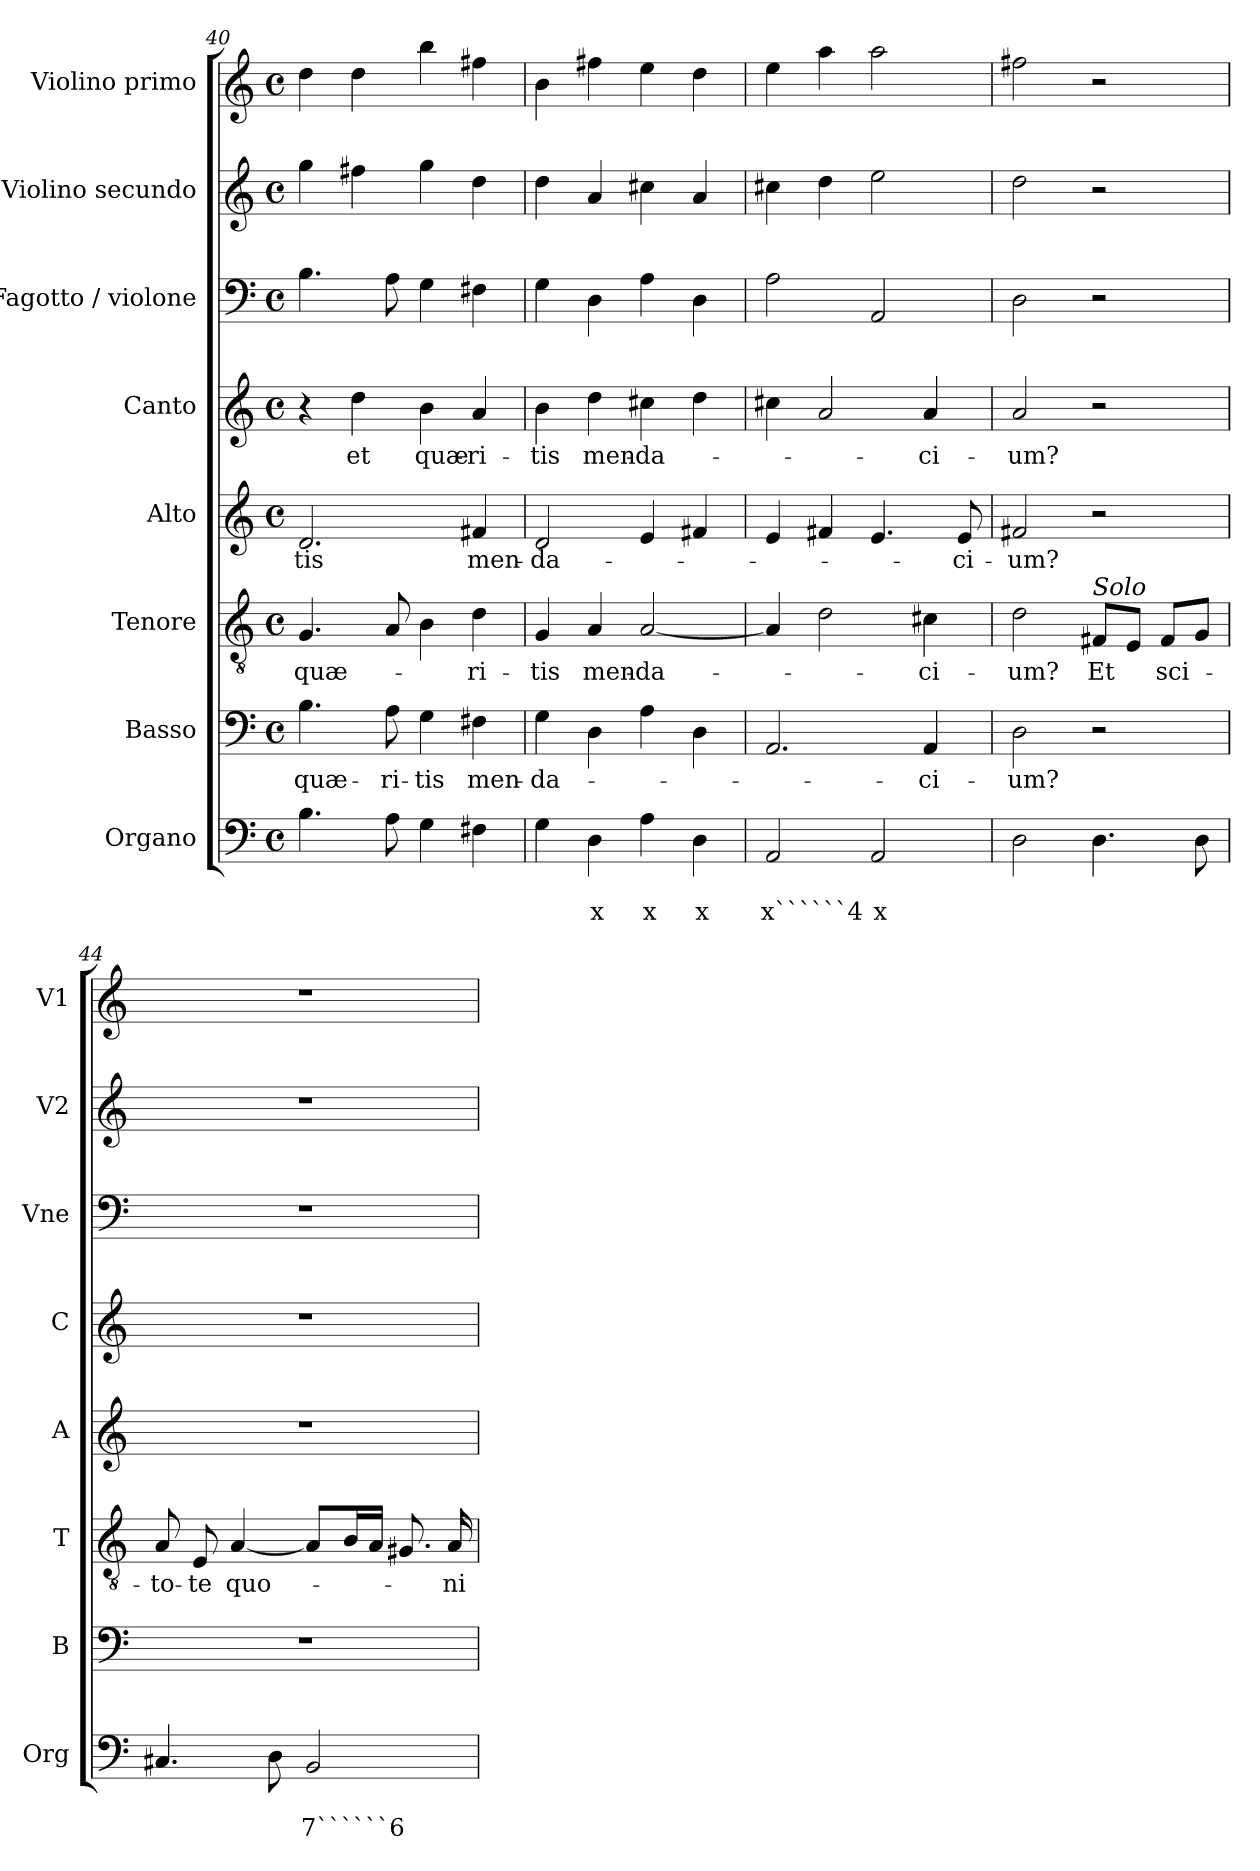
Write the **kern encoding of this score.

**kern	**text	**text	**kern	**text	**kern	**text	**kern	**text	**kern	**text	**kern	**kern	**kern
*part8	*part8	*part8	*part7	*part7	*part6	*part6	*part5	*part5	*part4	*part4	*part3	*part2	*part1
*staff8	*staff8	*staff8	*staff7	*staff7	*staff6	*staff6	*staff5	*staff5	*staff4	*staff4	*staff3	*staff2	*staff1
*I"Organo	*	*	*I"Basso	*	*I"Tenore	*	*I"Alto	*	*I"Canto	*	*I"Fagotto / violone	*I"Violino secundo	*I"Violino primo
*I'Org	*	*	*I'B	*	*I'T	*	*I'A	*	*I'C	*	*I'Vne	*I'V2	*I'V1
!!LO:PB:g=z
*clefF4	*	*	*clefF4	*	*clefGv2	*	*clefG2	*	*clefG2	*	*clefF4	*clefG2	*clefG2
*k[]	*	*	*k[]	*	*k[]	*	*k[]	*	*k[]	*	*k[]	*k[]	*k[]
*C:	*	*	*C:	*	*C:	*	*C:	*	*C:	*	*C:	*C:	*C:
*M4/4	*	*	*M4/4	*	*M4/4	*	*M4/4	*	*M4/4	*	*M4/4	*M4/4	*M4/4
*met(c)	*	*	*met(c)	*	*met(c)	*	*met(c)	*	*met(c)	*	*met(c)	*met(c)	*met(c)
=40	=40	=40	=40	=40	=40	=40	=40	=40	=40	=40	=40	=40	=40
!	!	!	!	!LO:LY:b	!	!LO:LY:b	!	!LO:LY:b	!	!	!	!	!
4.B\	.	.	4.B\	quæ-	4.G/	quæ-	2.d/	-tis	4r	.	4.B\	4gg\	4dd\
!	!	!	!	!	!	!	!	!	!	!LO:LY:b	!	!	!
.	.	.	.	.	.	.	.	.	4dd\	et	.	4ff#X\	4dd\
!	!	!	!	!LO:LY:b	!	!	!	!	!	!	!	!	!
8A\	.	.	8A\	-ri-	8A/	.	.	.	.	.	8A\	.	.
!	!	!	!	!LO:LY:b	!	!	!	!	!	!LO:LY:b	!	!	!
4G\	.	.	4G\	-tis	4B\	.	.	.	4b\	quæ-	4G\	4gg\	4bb\
!	!	!	!	!LO:LY:b	!	!LO:LY:b	!	!LO:LY:b	!	!LO:LY:b	!	!	!
4F#X\	.	.	4F#X\	men-	4d\	-ri-	4f#X/	men-	4a/	-ri-	4F#X\	4dd\	4ff#X\
=41	=41	=41	=41	=41	=41	=41	=41	=41	=41	=41	=41	=41	=41
!	!	!	!	!LO:LY:b	!	!LO:LY:b	!	!LO:LY:b	!	!LO:LY:b	!	!	!
4G\	.	.	4G\	-da-	4G/	-tis	2d/	-da-	4b\	-tis	4G\	4dd\	4b\
!	!	!LO:LY:b	!	!	!	!LO:LY:b	!	!	!	!LO:LY:b	!	!	!
4D\	.	x	4D\	.	4A/	men-	.	.	4dd\	men-	4D\	4a/	4ff#X\
!	!	!LO:LY:b	!	!	!	!LO:LY:b	!	!	!	!LO:LY:b	!	!	!
4A\	.	x	4A\	.	[2A/	-da-	4e/	.	4cc#X\	-da-	4A\	4cc#X\	4ee\
!	!	!LO:LY:b	!	!	!	!	!	!	!	!	!	!	!
4D\	.	x	4D\	.	.	.	4f#X/	.	4dd\	.	4D\	4a/	4dd\
=42	=42	=42	=42	=42	=42	=42	=42	=42	=42	=42	=42	=42	=42
!	!	!LO:LY:b	!	!	!	!	!	!	!	!	!	!	!
2AA/	.	x``````4	2.AA/	.	4A/]	.	4e/	.	4cc#X\	.	2A\	4cc#X\	4ee\
.	.	.	.	.	2d\	.	4f#X/	.	2a/	.	.	4dd\	4aa\
!	!	!LO:LY:b	!	!	!	!	!	!	!	!	!	!	!
2AA/	.	x	.	.	.	.	4.e/	.	.	.	2AA/	2ee\	2aa\
!	!	!	!	!LO:LY:b	!	!LO:LY:b	!	!	!	!LO:LY:b	!	!	!
.	.	.	4AA/	-ci-	4c#X\	-ci-	.	.	4a/	-ci-	.	.	.
!	!	!	!	!	!	!	!	!LO:LY:b	!	!	!	!	!
.	.	.	.	.	.	.	8e/	-ci-	.	.	.	.	.
=43	=43	=43	=43	=43	=43	=43	=43	=43	=43	=43	=43	=43	=43
!	!	!	!	!LO:LY:b	!	!LO:LY:b	!	!LO:LY:b	!	!LO:LY:b	!	!	!
2D\	.	.	2D\	-um?	2d\	-um?	2f#X/	-um?	2a/	-um?	2D\	2dd\	2ff#X\
!	!	!	!	!	!LO:TX:a:i:t=Solo	!	!	!	!	!	!	!	!
!	!	!	!	!	!	!LO:LY:b	!	!	!	!	!	!	!
4.D\	.	.	2r	.	8F#X/L	Et	2r	.	2r	.	2r	2r	2r
.	.	.	.	.	8E/J	.	.	.	.	.	.	.	.
!	!	!	!	!	!	!LO:LY:b	!	!	!	!	!	!	!
.	.	.	.	.	8F#/L	sci-	.	.	.	.	.	.	.
8D\	.	.	.	.	8G/J	.	.	.	.	.	.	.	.
!!LO:LB:g=z
=44	=44	=44	=44	=44	=44	=44	=44	=44	=44	=44	=44	=44	=44
!	!	!	!	!	!	!LO:LY:b	!	!	!	!	!	!	!
4.C#X/	.	.	1r	.	8A/	-to-	1r	.	1r	.	1r	1r	1r
!	!	!	!	!	!	!LO:LY:b	!	!	!	!	!	!	!
.	.	.	.	.	8E/	-te	.	.	.	.	.	.	.
!	!	!	!	!	!	!LO:LY:b	!	!	!	!	!	!	!
.	.	.	.	.	[4A/	quo-	.	.	.	.	.	.	.
8D\	.	.	.	.	.	.	.	.	.	.	.	.	.
!	!	!LO:LY:b	!	!	!	!	!	!	!	!	!	!	!
2BB/	.	7``````6	.	.	8A/L]	.	.	.	.	.	.	.	.
.	.	.	.	.	16B/L	.	.	.	.	.	.	.	.
.	.	.	.	.	16A/JJ	.	.	.	.	.	.	.	.
.	.	.	.	.	8.G#X/	.	.	.	.	.	.	.	.
!	!	!	!	!	!	!LO:LY:b	!	!	!	!	!	!	!
.	.	.	.	.	16A/	-ni-	.	.	.	.	.	.	.
=	=	=	=	=	=	=	=	=	=	=	=	=	=
*-	*-	*-	*-	*-	*-	*-	*-	*-	*-	*-	*-	*-	*-
